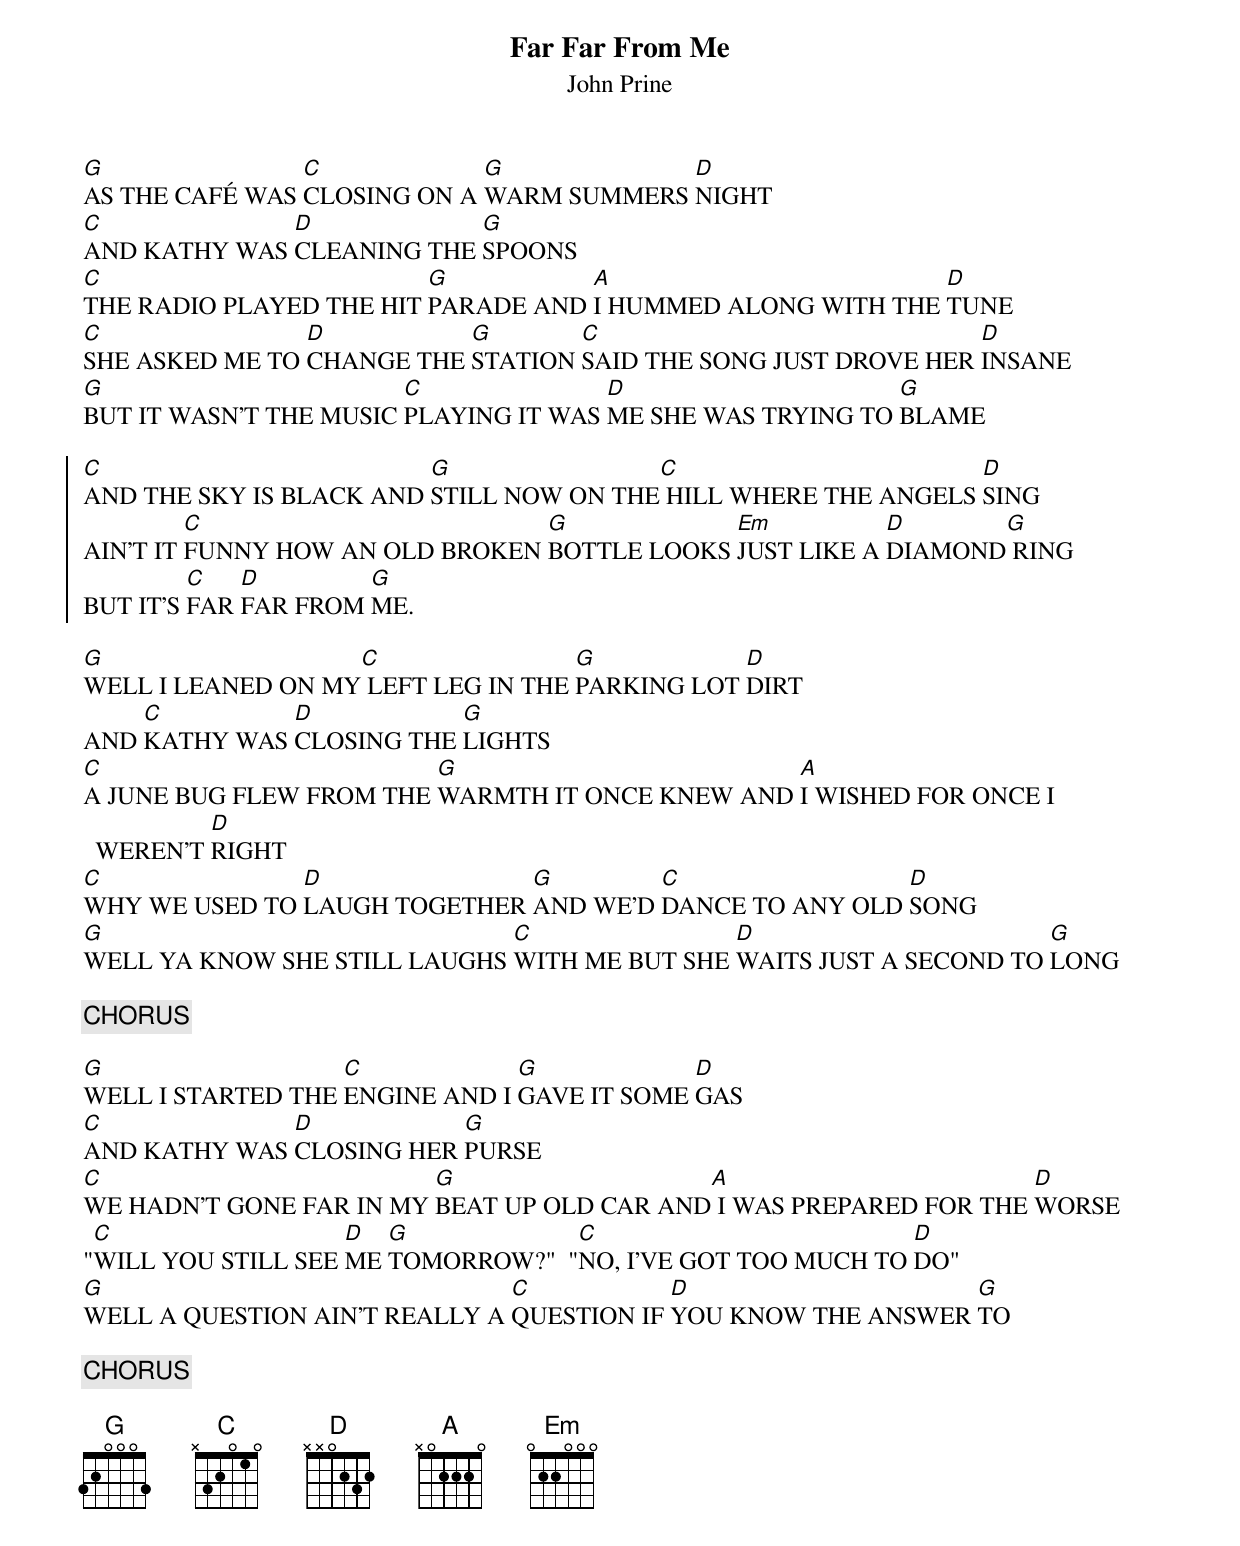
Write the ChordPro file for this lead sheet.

{title: Far Far From Me}
{subtitle: John Prine}

[G]AS THE CAFÉ WAS [C]CLOSING ON A [G]WARM SUMMERS [D]NIGHT
[C]AND KATHY WAS [D]CLEANING THE [G]SPOONS
[C]THE RADIO PLAYED THE HIT [G]PARADE AND [A]I HUMMED ALONG WITH THE [D]TUNE
[C]SHE ASKED ME TO [D]CHANGE THE [G]STATION [C]SAID THE SONG JUST DROVE HER [D]INSANE
[G]BUT IT WASN'T THE MUSIC [C]PLAYING IT WAS [D]ME SHE WAS TRYING TO [G]BLAME

{soc}
[C]AND THE SKY IS BLACK AND [G]STILL NOW ON THE[C] HILL WHERE THE ANGELS [D]SING
AIN’T IT [C]FUNNY HOW AN OLD BROKEN [G]BOTTLE LOOKS [Em]JUST LIKE A [D]DIAMOND[G] RING
BUT IT’S [C]FAR [D]FAR FROM [G]ME.
{eoc}

[G]WELL I LEANED ON MY[C] LEFT LEG IN THE [G]PARKING LOT [D]DIRT
AND [C]KATHY WAS [D]CLOSING THE [G]LIGHTS
[C]A JUNE BUG FLEW FROM THE [G]WARMTH IT ONCE KNEW AND [A]I WISHED FOR ONCE I WEREN'T [D]RIGHT
[C]WHY WE USED TO [D]LAUGH TOGETHER [G]AND WE'D [C]DANCE TO ANY OLD [D]SONG
[G]WELL YA KNOW SHE STILL LAUGHS [C]WITH ME BUT SHE [D]WAITS JUST A SECOND TO [G]LONG

{c:CHORUS}

[G]WELL I STARTED THE [C]ENGINE AND I [G]GAVE IT SOME [D]GAS
[C]AND KATHY WAS [D]CLOSING HER [G]PURSE
[C]WE HADN'T GONE FAR IN MY [G]BEAT UP OLD CAR AND[A] I WAS PREPARED FOR THE [D]WORSE
"[C]WILL YOU STILL SEE [D]ME [G]TOMORROW?"  "[C]NO, I'VE GOT TOO MUCH TO [D]DO"
[G]WELL A QUESTION AIN'T REALLY A [C]QUESTION IF [D]YOU KNOW THE ANSWER [G]TO

{c:CHORUS}

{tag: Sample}
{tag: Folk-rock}
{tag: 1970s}
